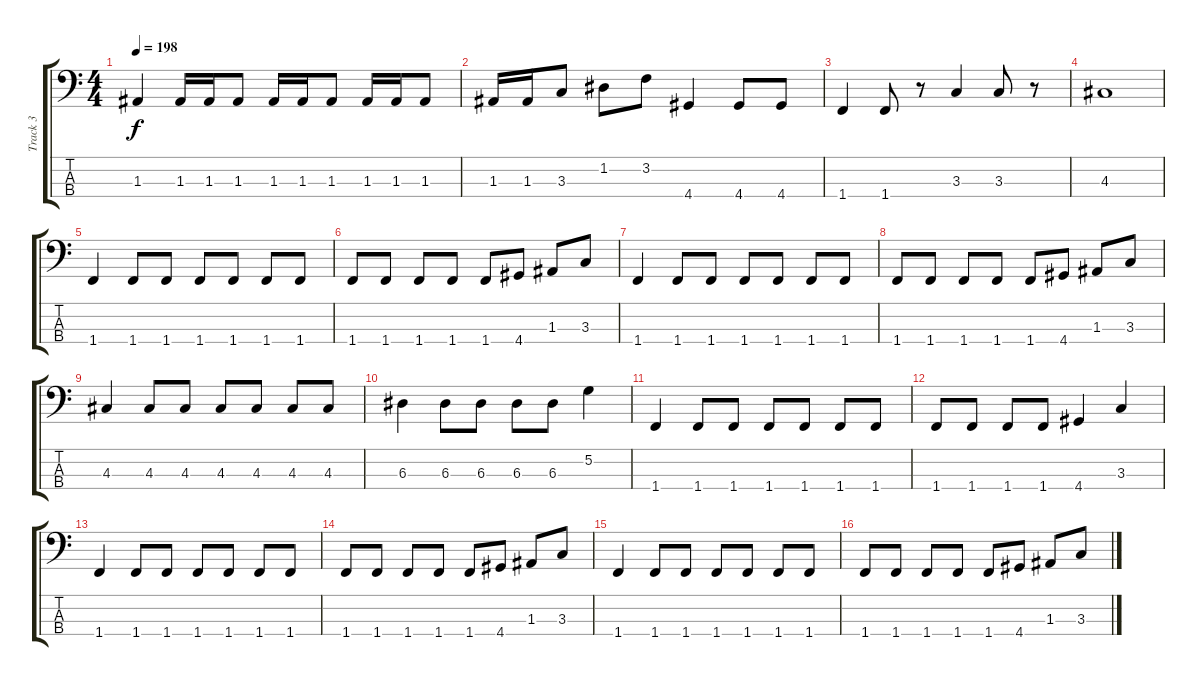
\track ("Track 3" "Track 3") {instrument electricbassfinger}
\staff {score tabs}
\tuning (G2 D2 A1 E1) {hide}
\ts (4 4)
\tempo 198
\clef f4
\ks c
1.3.4{dy f} 1.3.16 1.3.16 1.3.8 1.3.16 1.3.16 1.3.8 1.3.16 1.3.16 1.3.8 |
1.3.16 1.3.16 3.3.8 1.2.8 3.2.8 4.4.4 4.4.8 4.4.8 |
1.4.4 1.4.8 r.8 3.3.4 3.3.8 r.8 |
4.3.1 |
1.4.4 1.4.8 1.4.8 1.4.8 1.4.8 1.4.8 1.4.8 |
1.4.8 1.4.8 1.4.8 1.4.8 1.4.8 4.4.8 1.3.8 3.3.8 |
1.4.4 1.4.8 1.4.8 1.4.8 1.4.8 1.4.8 1.4.8 |
1.4.8 1.4.8 1.4.8 1.4.8 1.4.8 4.4.8 1.3.8 3.3.8 |
4.3.4 4.3.8 4.3.8 4.3.8 4.3.8 4.3.8 4.3.8 |
6.3.4 6.3.8 6.3.8 6.3.8 6.3.8 5.2.4 |
1.4.4 1.4.8 1.4.8 1.4.8 1.4.8 1.4.8 1.4.8 |
1.4.8 1.4.8 1.4.8 1.4.8 4.4.4 3.3.4 |
1.4.4 1.4.8 1.4.8 1.4.8 1.4.8 1.4.8 1.4.8 |
1.4.8 1.4.8 1.4.8 1.4.8 1.4.8 4.4.8 1.3.8 3.3.8 |
1.4.4 1.4.8 1.4.8 1.4.8 1.4.8 1.4.8 1.4.8 |
1.4.8 1.4.8 1.4.8 1.4.8 1.4.8 4.4.8 1.3.8 3.3.8
